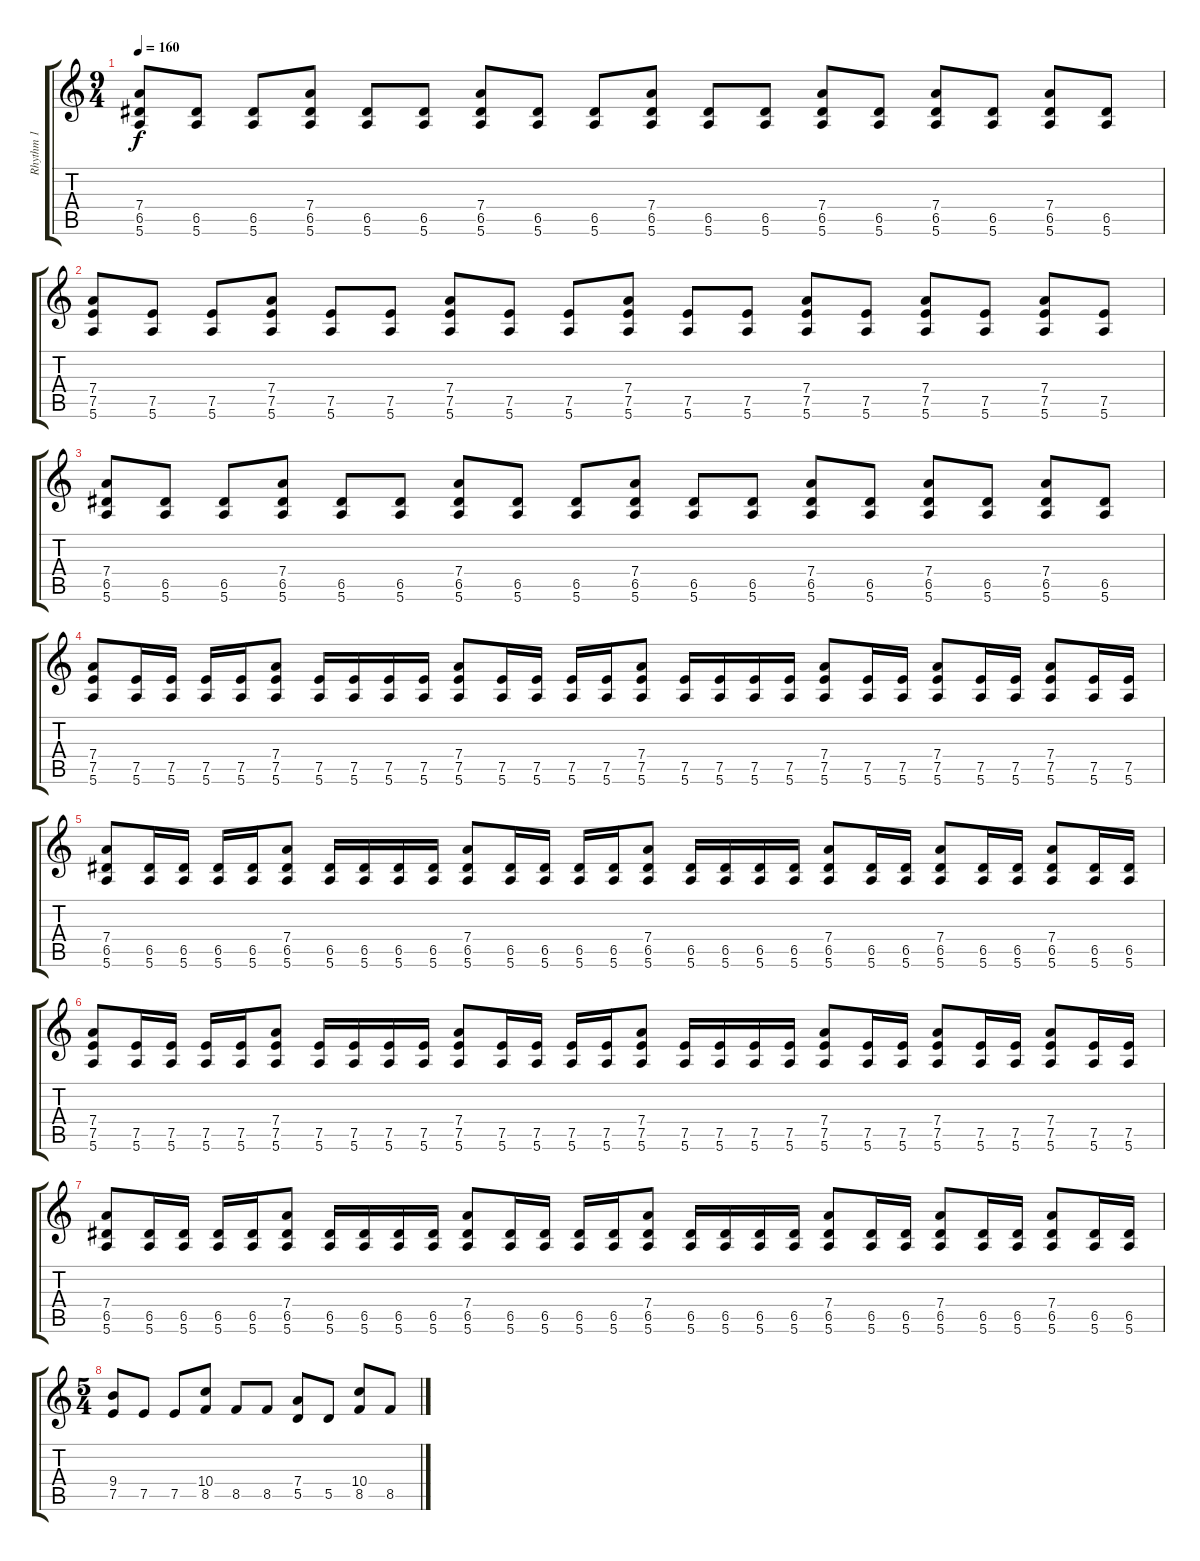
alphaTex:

\track ("Rhythm 1" "Rhythm 1") {instrument overdrivenguitar}
\staff {score tabs}
\tuning (E4 B3 G3 D3 A2 E2) {hide}
\ts (9 4)
\tempo 160
\clef g2
\ks c
(7.4 6.5 5.6).8{dy f} (6.5 5.6).8 (6.5 5.6).8 (7.4 6.5 5.6).8 (6.5 5.6).8 (6.5 5.6).8 (7.4 6.5 5.6).8 (6.5 5.6).8 (6.5 5.6).8 (7.4 6.5 5.6).8 (6.5 5.6).8 (6.5 5.6).8 (7.4 6.5 5.6).8 (6.5 5.6).8 (7.4 6.5 5.6).8 (6.5 5.6).8 (7.4 6.5 5.6).8 (6.5 5.6).8 |
(7.4 7.5 5.6).8 (7.5 5.6).8 (7.5 5.6).8 (7.4 7.5 5.6).8 (7.5 5.6).8 (7.5 5.6).8 (7.4 7.5 5.6).8 (7.5 5.6).8 (7.5 5.6).8 (7.4 7.5 5.6).8 (7.5 5.6).8 (7.5 5.6).8 (7.4 7.5 5.6).8 (7.5 5.6).8 (7.4 7.5 5.6).8 (7.5 5.6).8 (7.4 7.5 5.6).8 (7.5 5.6).8 |
(7.4 6.5 5.6).8 (6.5 5.6).8 (6.5 5.6).8 (7.4 6.5 5.6).8 (6.5 5.6).8 (6.5 5.6).8 (7.4 6.5 5.6).8 (6.5 5.6).8 (6.5 5.6).8 (7.4 6.5 5.6).8 (6.5 5.6).8 (6.5 5.6).8 (7.4 6.5 5.6).8 (6.5 5.6).8 (7.4 6.5 5.6).8 (6.5 5.6).8 (7.4 6.5 5.6).8 (6.5 5.6).8 |
(7.4 7.5 5.6).8 (7.5 5.6).16 (7.5 5.6).16 (7.5 5.6).16 (7.5 5.6).16 (7.4 7.5 5.6).8 (7.5 5.6).16 (7.5 5.6).16 (7.5 5.6).16 (7.5 5.6).16 (7.4 7.5 5.6).8 (7.5 5.6).16 (7.5 5.6).16 (7.5 5.6).16 (7.5 5.6).16 (7.4 7.5 5.6).8 (7.5 5.6).16 (7.5 5.6).16 (7.5 5.6).16 (7.5 5.6).16 (7.4 7.5 5.6).8 (7.5 5.6).16 (7.5 5.6).16 (7.4 7.5 5.6).8 (7.5 5.6).16 (7.5 5.6).16 (7.4 7.5 5.6).8 (7.5 5.6).16 (7.5 5.6).16 |
(7.4 6.5 5.6).8 (6.5 5.6).16 (6.5 5.6).16 (6.5 5.6).16 (6.5 5.6).16 (7.4 6.5 5.6).8 (6.5 5.6).16 (6.5 5.6).16 (6.5 5.6).16 (6.5 5.6).16 (7.4 6.5 5.6).8 (6.5 5.6).16 (6.5 5.6).16 (6.5 5.6).16 (6.5 5.6).16 (7.4 6.5 5.6).8 (6.5 5.6).16 (6.5 5.6).16 (6.5 5.6).16 (6.5 5.6).16 (7.4 6.5 5.6).8 (6.5 5.6).16 (6.5 5.6).16 (7.4 6.5 5.6).8 (6.5 5.6).16 (6.5 5.6).16 (7.4 6.5 5.6).8 (6.5 5.6).16 (6.5 5.6).16 |
(7.4 7.5 5.6).8 (7.5 5.6).16 (7.5 5.6).16 (7.5 5.6).16 (7.5 5.6).16 (7.4 7.5 5.6).8 (7.5 5.6).16 (7.5 5.6).16 (7.5 5.6).16 (7.5 5.6).16 (7.4 7.5 5.6).8 (7.5 5.6).16 (7.5 5.6).16 (7.5 5.6).16 (7.5 5.6).16 (7.4 7.5 5.6).8 (7.5 5.6).16 (7.5 5.6).16 (7.5 5.6).16 (7.5 5.6).16 (7.4 7.5 5.6).8 (7.5 5.6).16 (7.5 5.6).16 (7.4 7.5 5.6).8 (7.5 5.6).16 (7.5 5.6).16 (7.4 7.5 5.6).8 (7.5 5.6).16 (7.5 5.6).16 |
(7.4 6.5 5.6).8 (6.5 5.6).16 (6.5 5.6).16 (6.5 5.6).16 (6.5 5.6).16 (7.4 6.5 5.6).8 (6.5 5.6).16 (6.5 5.6).16 (6.5 5.6).16 (6.5 5.6).16 (7.4 6.5 5.6).8 (6.5 5.6).16 (6.5 5.6).16 (6.5 5.6).16 (6.5 5.6).16 (7.4 6.5 5.6).8 (6.5 5.6).16 (6.5 5.6).16 (6.5 5.6).16 (6.5 5.6).16 (7.4 6.5 5.6).8 (6.5 5.6).16 (6.5 5.6).16 (7.4 6.5 5.6).8 (6.5 5.6).16 (6.5 5.6).16 (7.4 6.5 5.6).8 (6.5 5.6).16 (6.5 5.6).16 |
\ts (5 4)
(9.4 7.5).8 7.5.8 7.5.8 (10.4 8.5).8 8.5.8 8.5.8 (7.4 5.5).8 5.5.8 (10.4 8.5).8 8.5.8
